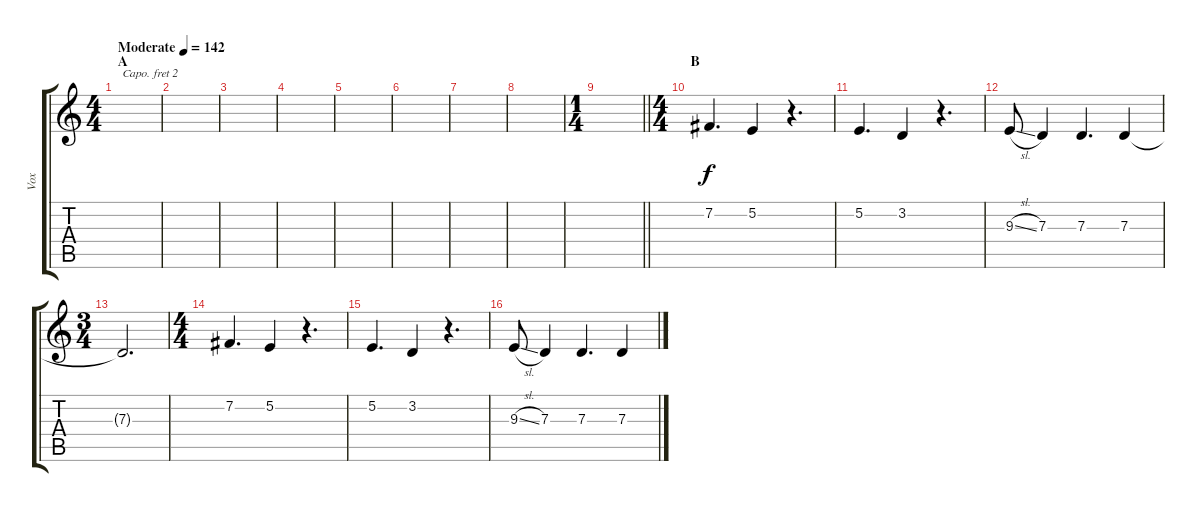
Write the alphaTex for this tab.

\track ("Vox" "Vox") {instrument lead2sawtooth}
\staff {score tabs}
\capo 2
\tuning (D4 A3 F3 C3 G2 C2) {hide}
\ts (4 4)
\section ("" "A")
\tempo (142 "Moderate")
\clef g2
\ks c
|
|
|
|
|
|
|
|
\ts (1 4)
\barLineRight lightlight
|
\ts (4 4)
\section ("" "B")
7.2.4{d} 5.2.4 r.4{d} |
5.2.4{d} 3.2.4 r.4{d} |
9.3{sl}.8 7.3.4 7.3.4{d} 7.3.4 |
\ts (3 4)
7.3{t}.2{d} |
\ts (4 4)
7.2.4{d} 5.2.4 r.4{d} |
5.2.4{d} 3.2.4 r.4{d} |
9.3{sl}.8 7.3.4 7.3.4{d} 7.3.4
